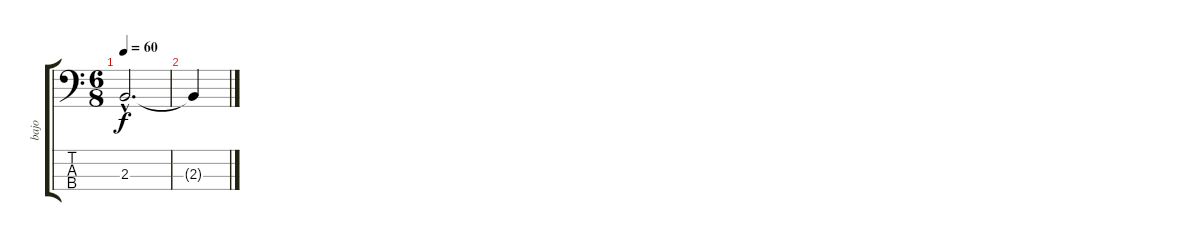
\track ("bajo" "bajo") {instrument electricbassfinger}
\staff {score tabs}
\tuning (G2 D2 A1 E1) {hide}
\ts (6 8)
\tempo 60
\clef f4
\ks c
2.3{hac}.2{d dy f} |
2.3{t}.4
